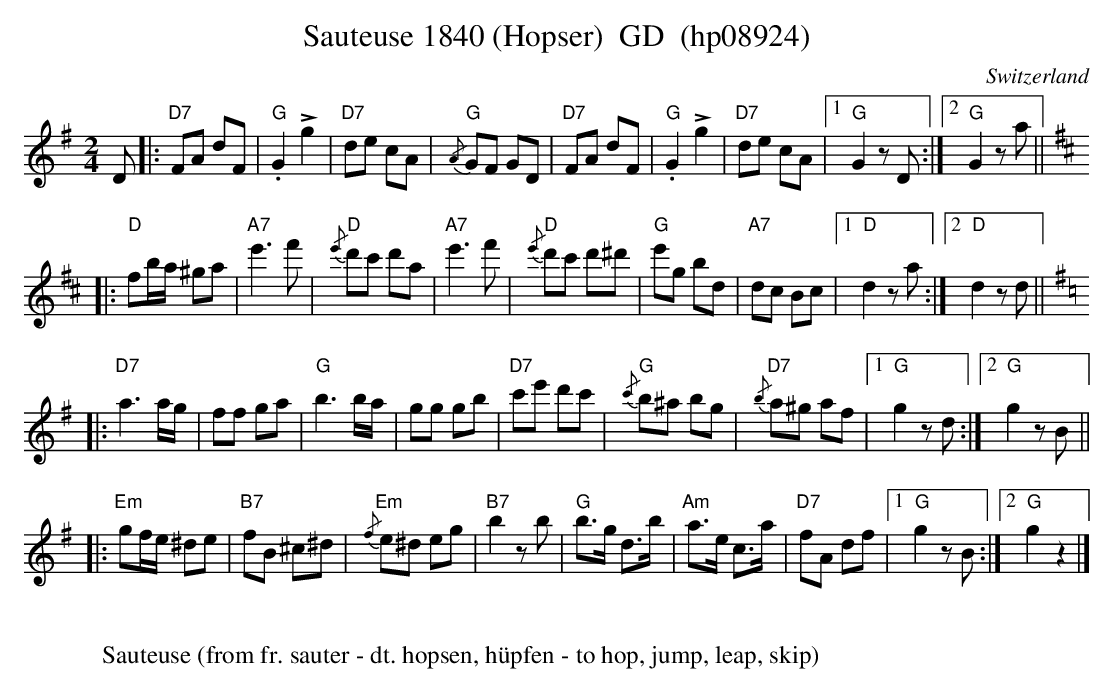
X:1
T: Sauteuse 1840 (Hopser)  GD  (hp08924)
O:Switzerland
M:2/4
L:1/8
K:G major
D |: "D7"FA dF | "G".G2!>!g2 | "D7"de cA | {/A}"G"GF GD | "D7"FA dF | "G".G2!>!g2 | "D7"de cA |1 "G"G2zD :|2 "G"G2za || [K:D]
|: "D"fb/a/ ^ga | "A7"e'3f' | {/e'}"D"d'c' d'a | "A7"e'3f' | {/e'}"D"d'c' d'^d' | "G"e'g bd | "A7"dc Bc |1 "D"d2za :|2 "D"d2zd || [K:G]
|: "D7"a3a/g/ | ff ga | "G"b3b/a/ | gg gb | "D7"c'e' d'c' | {/c'}"G"b^a bg | {/b}"D7"a^g af |1 "G"g2zd :|2 "G"g2zB ||
|: "Em"gf/e/ ^de | "B7"fB ^c^d | {/f}"Em"e^d eg | "B7"b2zb | "G"b>g d>b | "Am"a>e c>a | "D7"fA df |1 "G"g2zB :|2 "G"g2z2 |]
W:
W: Sauteuse (from fr. sauter - dt. hopsen, h\"upfen - to hop, jump, leap, skip)
